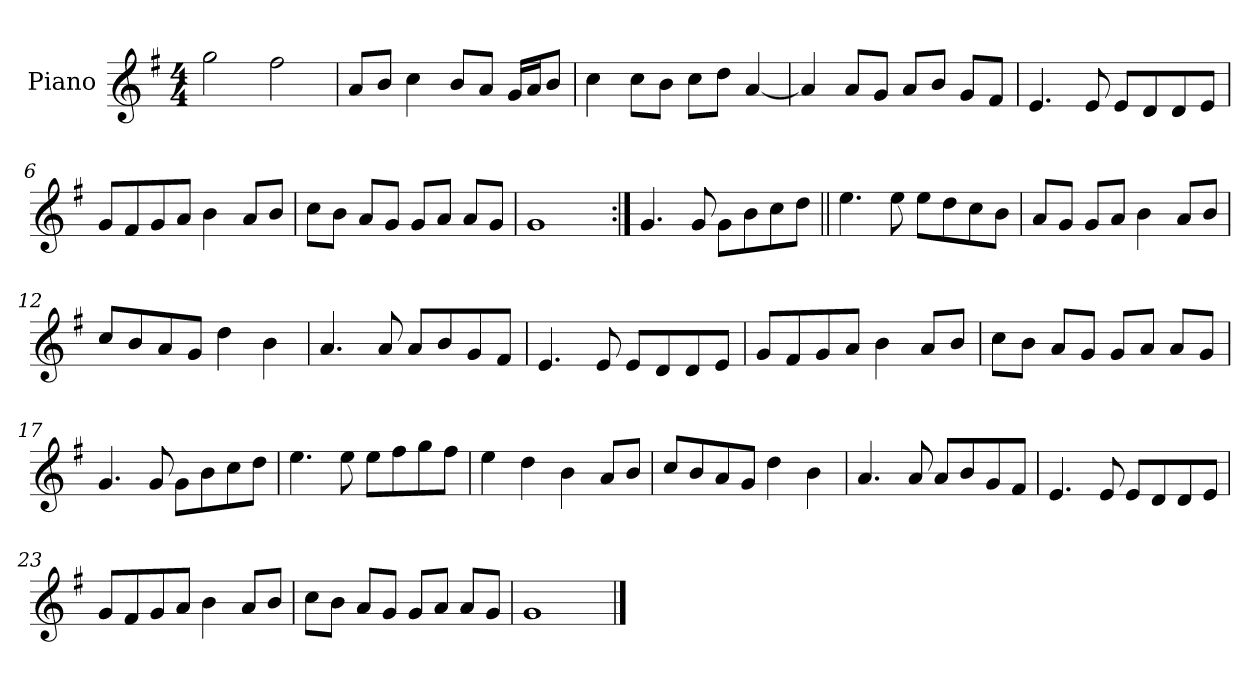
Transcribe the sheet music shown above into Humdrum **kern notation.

**kern
*part1
*staff1
*I"Piano
*I'Pno
*clefG2
*k[f#]
*G:
*M4/4
=1
2gg\
2ff#\
=2
8a/L
8b/J
4cc\
8b/L
8a/J
16g/LL
16a/J
8b/J
=3
4cc\
8cc\L
8b\J
8cc\L
8dd\J
[4a/
=4
4a/]
8a/L
8g/J
8a/L
8b/J
8g/L
8f#/J
=5
4.e/
8e/
8e/L
8d/
8d/
8e/J
=6
8g/L
8f#/
8g/
8a/J
4b\
8a/L
8b/J
=7
8cc\L
8b\J
8a/L
8g/J
8g/L
8a/J
8a/L
8g/J
=8
1g
=9:|!
4.g/
8g/
8g\L
8b\
8cc\
8dd\J
=10||
4.ee\
8ee\
8ee\L
8dd\
8cc\
8b\J
=11
8a/L
8g/J
8g/L
8a/J
4b\
8a/L
8b/J
=12
8cc/L
8b/
8a/
8g/J
4dd\
4b\
=13
4.a/
8a/
8a/L
8b/
8g/
8f#/J
=14
4.e/
8e/
8e/L
8d/
8d/
8e/J
=15
8g/L
8f#/
8g/
8a/J
4b\
8a/L
8b/J
=16
8cc\L
8b\J
8a/L
8g/J
8g/L
8a/J
8a/L
8g/J
=17
4.g/
8g/
8g\L
8b\
8cc\
8dd\J
=18
4.ee\
8ee\
8ee\L
8ff#\
8gg\
8ff#\J
=19
4ee\
4dd\
4b\
8a/L
8b/J
=20
8cc/L
8b/
8a/
8g/J
4dd\
4b\
=21
4.a/
8a/
8a/L
8b/
8g/
8f#/J
=22
4.e/
8e/
8e/L
8d/
8d/
8e/J
=23
8g/L
8f#/
8g/
8a/J
4b\
8a/L
8b/J
=24
8cc\L
8b\J
8a/L
8g/J
8g/L
8a/J
8a/L
8g/J
=25
1g
==
*-
